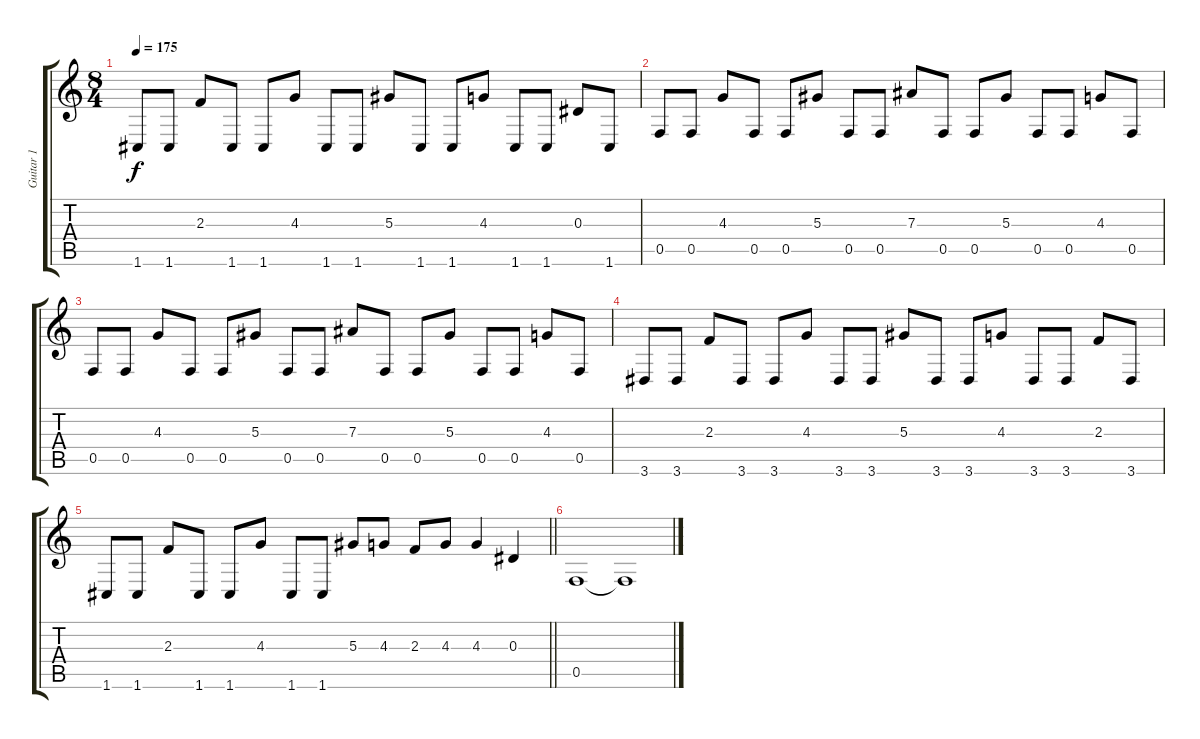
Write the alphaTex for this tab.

\track ("Guitar 1" "Guitar 1") {instrument distortionguitar}
\staff {score tabs}
\tuning (C4 G3 Eb3 Bb2 F2 C2) {hide}
\ts (8 4)
\tempo 175
\clef g2
\ks c
1.6.8{dy f} 1.6.8 2.3.8 1.6.8 1.6.8 4.3.8 1.6.8 1.6.8 5.3.8 1.6.8 1.6.8 4.3.8 1.6.8 1.6.8 0.3.8 1.6.8 |
0.5.8 0.5.8 4.3.8 0.5.8 0.5.8 5.3.8 0.5.8 0.5.8 7.3.8 0.5.8 0.5.8 5.3.8 0.5.8 0.5.8 4.3.8 0.5.8 |
0.5.8 0.5.8 4.3.8 0.5.8 0.5.8 5.3.8 0.5.8 0.5.8 7.3.8 0.5.8 0.5.8 5.3.8 0.5.8 0.5.8 4.3.8 0.5.8 |
3.6.8 3.6.8 2.3.8 3.6.8 3.6.8 4.3.8 3.6.8 3.6.8 5.3.8 3.6.8 3.6.8 4.3.8 3.6.8 3.6.8 2.3.8 3.6.8 |
\barLineRight lightlight
1.6.8 1.6.8 2.3.8 1.6.8 1.6.8 4.3.8 1.6.8 1.6.8 5.3.8 4.3.8 2.3.8 4.3.8 4.3.4 0.3.4 |
0.5.1 0.5{t}.1
